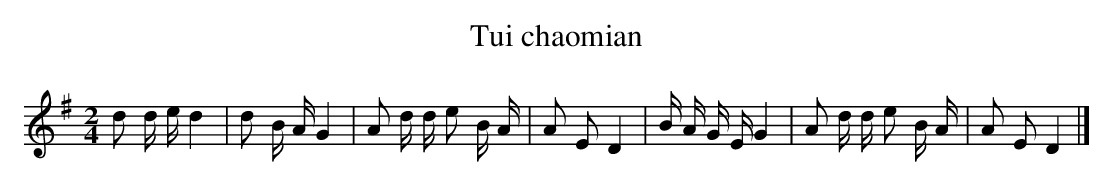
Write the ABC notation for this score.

X:1
T: Tui chaomian
L: 1/16
M: 2/4
K: G
d2 d ed4 [I:setbarnb 1]|
d2 B AG4 |
A2 d d e2 B A |
A2 E2D4 |
B A G EG4 |
A2 d d e2 B A |
A2 E2D4 |]
